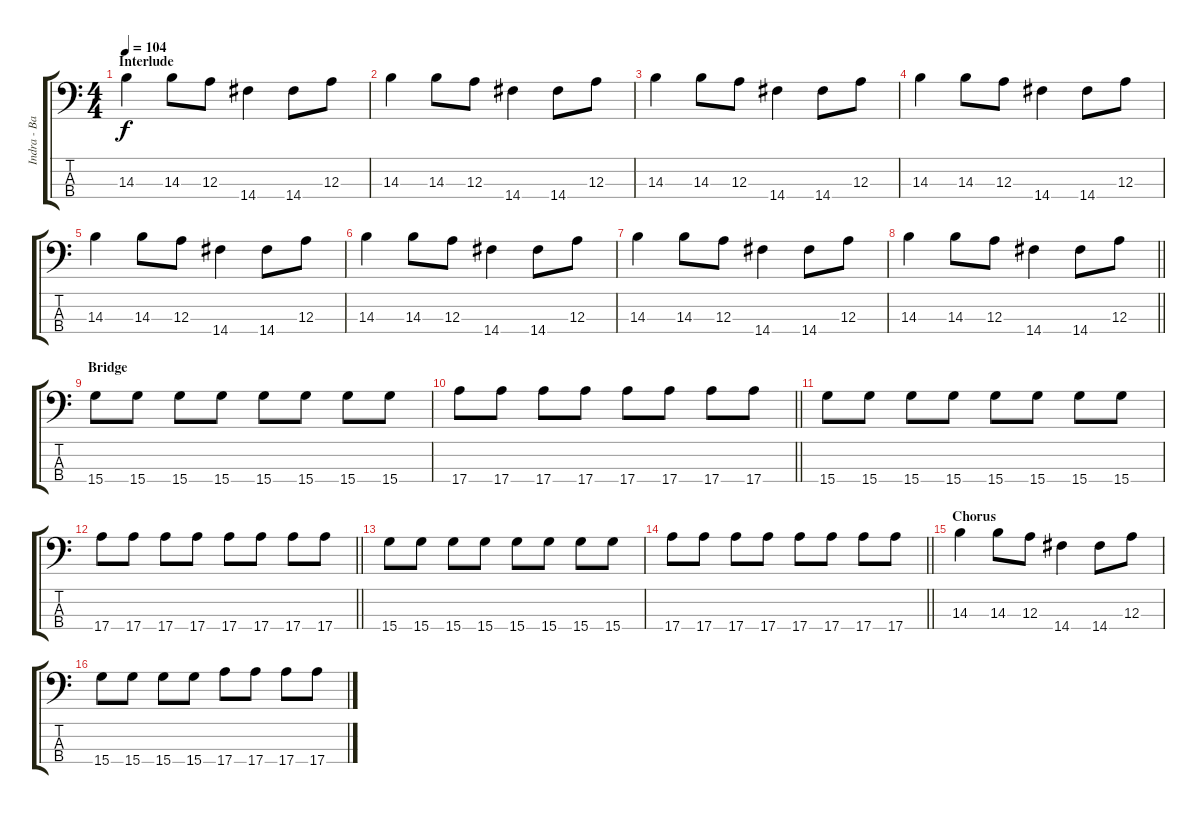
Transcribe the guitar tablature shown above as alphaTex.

\track ("Indra - Bass" "Indra - Ba") {instrument electricbassfinger}
\staff {score tabs}
\tuning (G2 D2 A1 E1) {hide}
\ts (4 4)
\section ("" "Interlude")
\tempo 104
\clef f4
\ks c
14.3.4{dy f} 14.3.8 12.3.8 14.4.4 14.4.8 12.3.8 |
14.3.4 14.3.8 12.3.8 14.4.4 14.4.8 12.3.8 |
14.3.4 14.3.8 12.3.8 14.4.4 14.4.8 12.3.8 |
14.3.4 14.3.8 12.3.8 14.4.4 14.4.8 12.3.8 |
14.3.4 14.3.8 12.3.8 14.4.4 14.4.8 12.3.8 |
14.3.4 14.3.8 12.3.8 14.4.4 14.4.8 12.3.8 |
14.3.4 14.3.8 12.3.8 14.4.4 14.4.8 12.3.8 |
\barLineRight lightlight
14.3.4 14.3.8 12.3.8 14.4.4 14.4.8 12.3.8 |
\section ("" "Bridge")
15.4.8 15.4.8 15.4.8 15.4.8 15.4.8 15.4.8 15.4.8 15.4.8 |
\barLineRight lightlight
17.4.8 17.4.8 17.4.8 17.4.8 17.4.8 17.4.8 17.4.8 17.4.8 |
15.4.8 15.4.8 15.4.8 15.4.8 15.4.8 15.4.8 15.4.8 15.4.8 |
\barLineRight lightlight
17.4.8 17.4.8 17.4.8 17.4.8 17.4.8 17.4.8 17.4.8 17.4.8 |
15.4.8 15.4.8 15.4.8 15.4.8 15.4.8 15.4.8 15.4.8 15.4.8 |
\barLineRight lightlight
17.4.8 17.4.8 17.4.8 17.4.8 17.4.8 17.4.8 17.4.8 17.4.8 |
\section ("" "Chorus")
14.3.4 14.3.8 12.3.8 14.4.4 14.4.8 12.3.8 |
15.4.8 15.4.8 15.4.8 15.4.8 17.4.8 17.4.8 17.4.8 17.4.8
